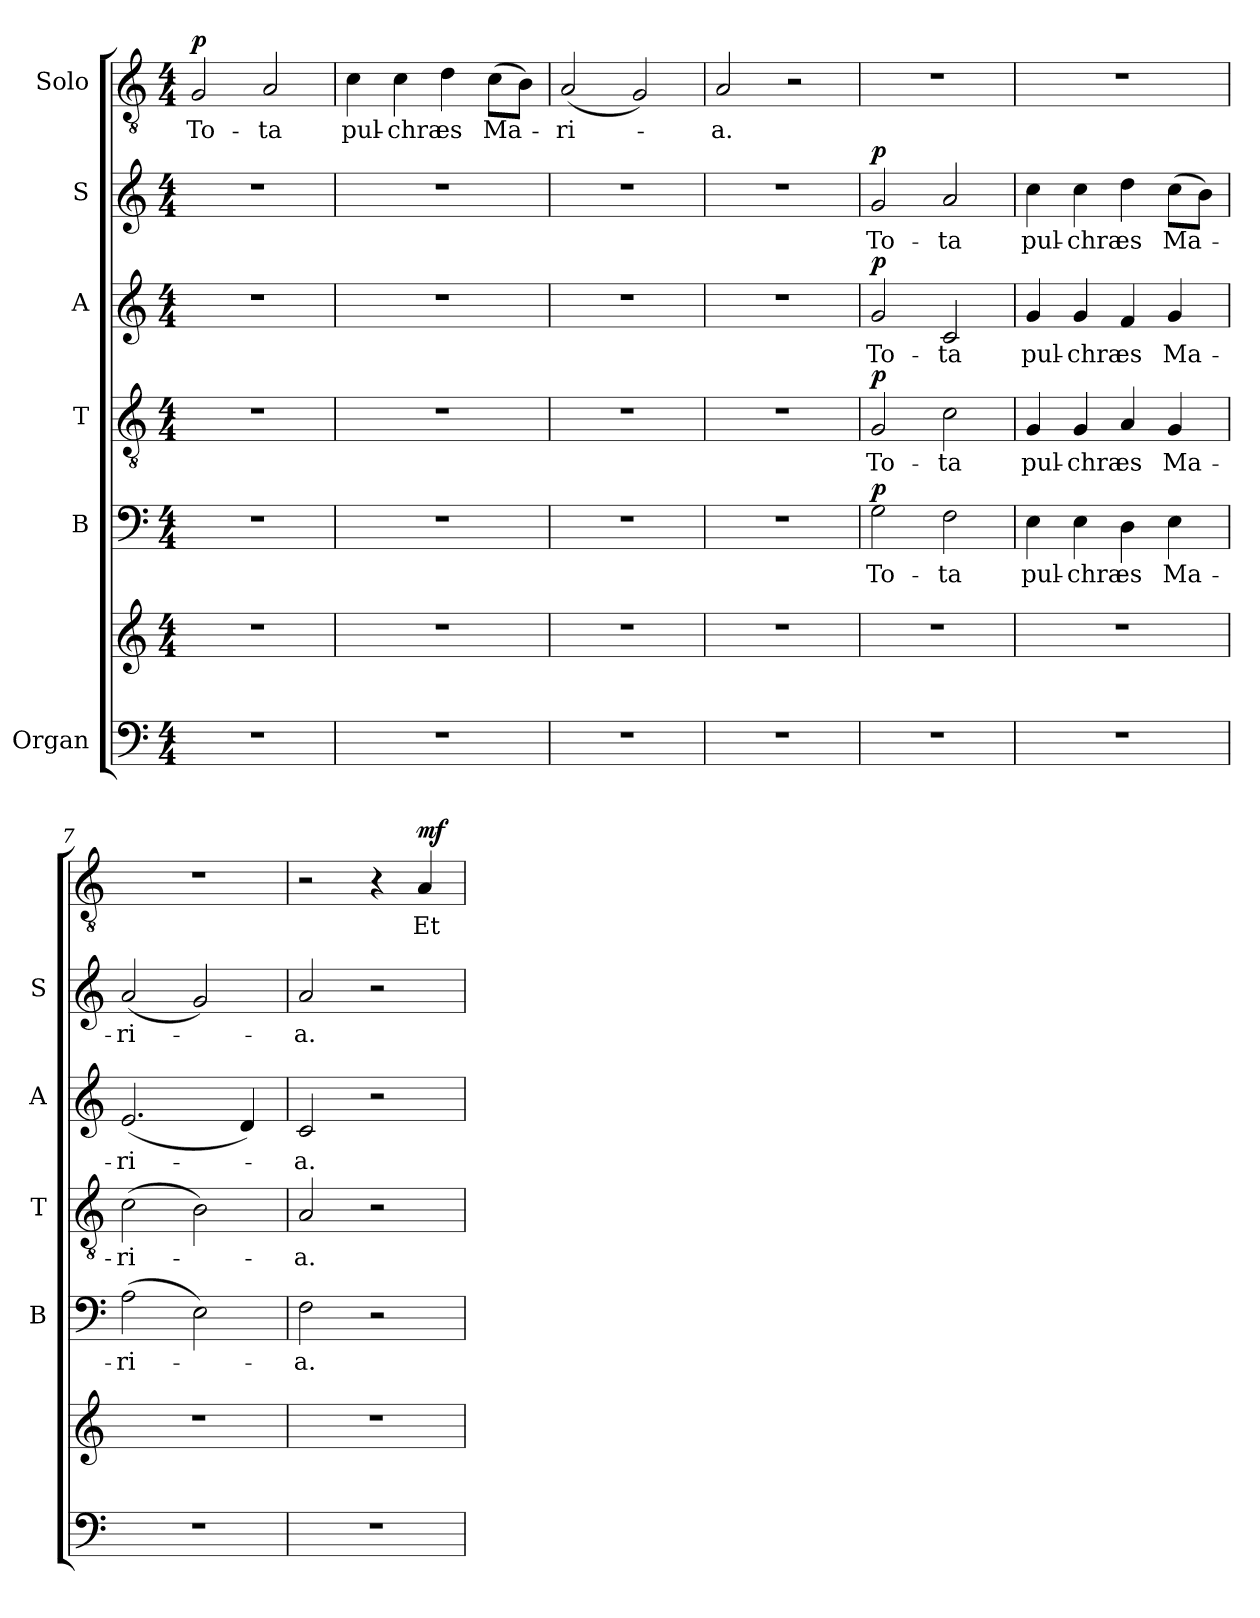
**kern	**kern	**kern	**text	**dynam	**kern	**text	**dynam	**kern	**text	**dynam	**kern	**text	**dynam	**kern	**text	**dynam
*part6	*part6	*part5	*part5	*part5	*part4	*part4	*part4	*part3	*part3	*part3	*part2	*part2	*part2	*part1	*part1	*part1
*staff7	*staff6	*staff5	*staff5	*staff5	*staff4	*staff4	*staff4	*staff3	*staff3	*staff3	*staff2	*staff2	*staff2	*staff1	*staff1	*staff1
*I"Organ	*	*I"B	*	*	*I"T	*	*	*I"A	*	*	*I"S	*	*	*I"Solo	*	*
*	*	*I'B	*	*	*I'T	*	*	*I'A	*	*	*I'S	*	*	*	*	*
*clefF4	*clefG2	*clefF4	*	*	*clefGv2	*	*	*clefG2	*	*	*clefG2	*	*	*clefGv2	*	*
*k[]	*k[]	*k[]	*	*	*k[]	*	*	*k[]	*	*	*k[]	*	*	*k[]	*	*
*C:	*C:	*C:	*	*	*C:	*	*	*C:	*	*	*C:	*	*	*C:	*	*
*M4/4	*M4/4	*M4/4	*	*	*M4/4	*	*	*M4/4	*	*	*M4/4	*	*	*M4/4	*	*
=1	=1	=1	=1	=1	=1	=1	=1	=1	=1	=1	=1	=1	=1	=1	=1	=1
!	!	!	!	!	!	!	!	!	!	!	!	!	!	!	!	!LO:DY:a
1r	1r	1r	.	.	1r	.	.	1r	.	.	1r	.	.	2G/	To-	p
.	.	.	.	.	.	.	.	.	.	.	.	.	.	2A/	ta	.
=2	=2	=2	=2	=2	=2	=2	=2	=2	=2	=2	=2	=2	=2	=2	=2	=2
1r	1r	1r	.	.	1r	.	.	1r	.	.	1r	.	.	4c\	pul-	.
.	.	.	.	.	.	.	.	.	.	.	.	.	.	4c\	chra	.
.	.	.	.	.	.	.	.	.	.	.	.	.	.	4d\	es	.
.	.	.	.	.	.	.	.	.	.	.	.	.	.	(8c\L	Ma-	.
.	.	.	.	.	.	.	.	.	.	.	.	.	.	8B\J)	.	.
=3	=3	=3	=3	=3	=3	=3	=3	=3	=3	=3	=3	=3	=3	=3	=3	=3
1r	1r	1r	.	.	1r	.	.	1r	.	.	1r	.	.	(2A/	ri-	.
.	.	.	.	.	.	.	.	.	.	.	.	.	.	2G/)	.	.
=4	=4	=4	=4	=4	=4	=4	=4	=4	=4	=4	=4	=4	=4	=4	=4	=4
1r	1r	1r	.	.	1r	.	.	1r	.	.	1r	.	.	2A/	a.	.
.	.	.	.	.	.	.	.	.	.	.	.	.	.	2r	.	.
=5	=5	=5	=5	=5	=5	=5	=5	=5	=5	=5	=5	=5	=5	=5	=5	=5
!	!	!	!	!LO:DY:a	!	!	!LO:DY:a	!	!	!LO:DY:a	!	!	!LO:DY:a	!	!	!
1r	1r	2G\	To-	p	2G/	To-	p	2g/	To-	p	2g/	To-	p	1r	.	.
.	.	2F\	ta	.	2c\	ta	.	2c/	ta	.	2a/	ta	.	.	.	.
=6	=6	=6	=6	=6	=6	=6	=6	=6	=6	=6	=6	=6	=6	=6	=6	=6
1r	1r	4E\	pul-	.	4G/	pul-	.	4g/	pul-	.	4cc\	pul-	.	1r	.	.
.	.	4E\	chra	.	4G/	chra	.	4g/	chra	.	4cc\	chra	.	.	.	.
.	.	4D\	es	.	4A/	es	.	4f/	es	.	4dd\	es	.	.	.	.
.	.	4E\	Ma-	.	4G/	Ma-	.	4g/	Ma-	.	(8cc\L	Ma-	.	.	.	.
.	.	.	.	.	.	.	.	.	.	.	8b\J)	.	.	.	.	.
=7	=7	=7	=7	=7	=7	=7	=7	=7	=7	=7	=7	=7	=7	=7	=7	=7
1r	1r	(2A\	ri-	.	(2c\	ri-	.	(2.e/	ri-	.	(2a/	ri-	.	1r	.	.
.	.	2E\)	.	.	2B\)	.	.	.	.	.	2g/)	.	.	.	.	.
.	.	.	.	.	.	.	.	4d/)	.	.	.	.	.	.	.	.
=8	=8	=8	=8	=8	=8	=8	=8	=8	=8	=8	=8	=8	=8	=8	=8	=8
1r	1r	2F\	a.	.	2A/	a.	.	2c/	a.	.	2a/	a.	.	2r	.	.
.	.	2r	.	.	2r	.	.	2r	.	.	2r	.	.	4r	.	.
!	!	!	!	!	!	!	!	!	!	!	!	!	!	!	!	!LO:DY:a
.	.	.	.	.	.	.	.	.	.	.	.	.	.	4A/	Et	mf
=	=	=	=	=	=	=	=	=	=	=	=	=	=	=	=	=
*-	*-	*-	*-	*-	*-	*-	*-	*-	*-	*-	*-	*-	*-	*-	*-	*-
